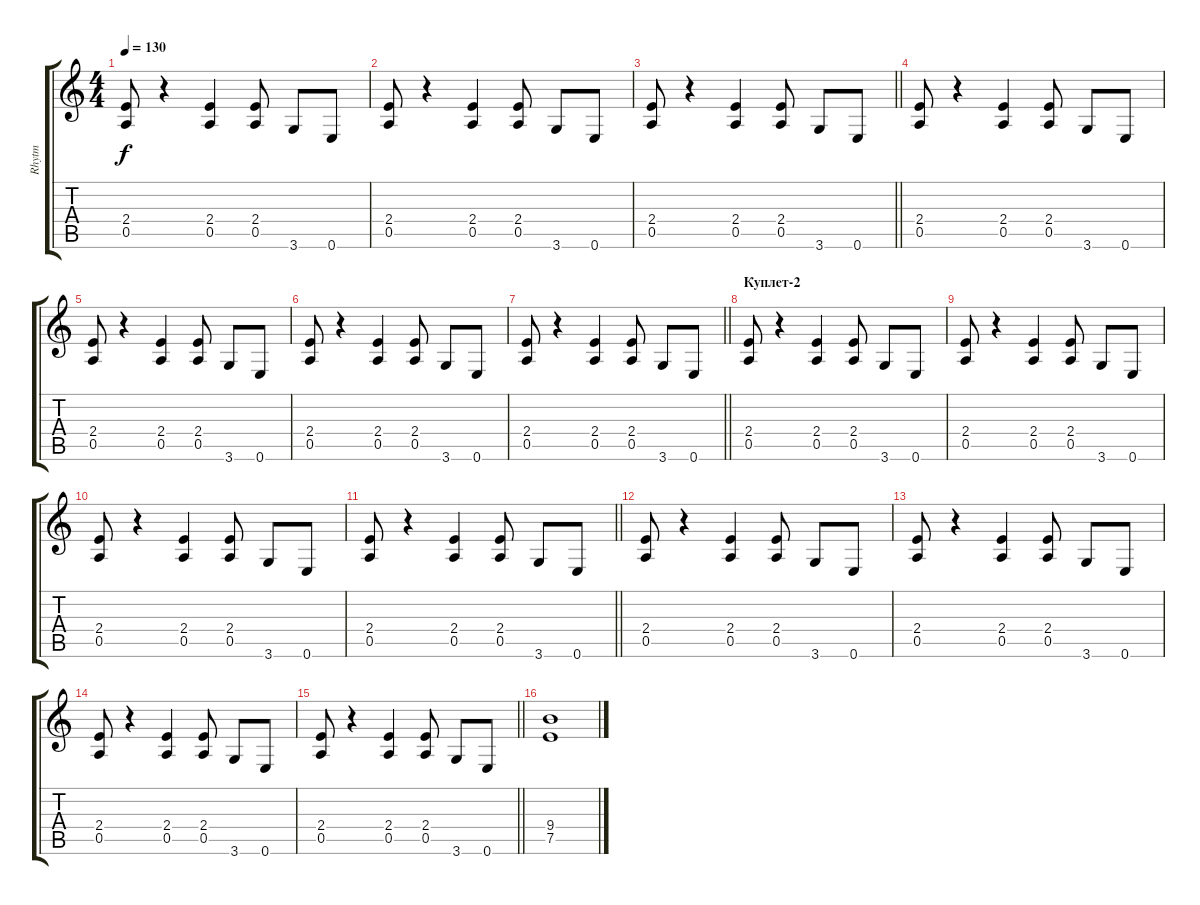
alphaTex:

\track ("Rhytm" "Rhytm") {instrument distortionguitar}
\staff {score tabs}
\tuning (E4 B3 G3 D3 A2 E2) {hide}
\ts (4 4)
\tempo 130
\clef g2
\ks c
(2.4 0.5).8{dy f} r.4 (2.4 0.5).4 (2.4 0.5).8 3.6.8 0.6.8 |
(2.4 0.5).8 r.4 (2.4 0.5).4 (2.4 0.5).8 3.6.8 0.6.8 |
\barLineRight lightlight
(2.4 0.5).8 r.4 (2.4 0.5).4 (2.4 0.5).8 3.6.8 0.6.8 |
(2.4 0.5).8 r.4 (2.4 0.5).4 (2.4 0.5).8 3.6.8 0.6.8 |
(2.4 0.5).8 r.4 (2.4 0.5).4 (2.4 0.5).8 3.6.8 0.6.8 |
(2.4 0.5).8 r.4 (2.4 0.5).4 (2.4 0.5).8 3.6.8 0.6.8 |
\barLineRight lightlight
(2.4 0.5).8 r.4 (2.4 0.5).4 (2.4 0.5).8 3.6.8 0.6.8 |
\section ("" "Куплет-2")
(2.4 0.5).8 r.4 (2.4 0.5).4 (2.4 0.5).8 3.6.8 0.6.8 |
(2.4 0.5).8 r.4 (2.4 0.5).4 (2.4 0.5).8 3.6.8 0.6.8 |
(2.4 0.5).8 r.4 (2.4 0.5).4 (2.4 0.5).8 3.6.8 0.6.8 |
\barLineRight lightlight
(2.4 0.5).8 r.4 (2.4 0.5).4 (2.4 0.5).8 3.6.8 0.6.8 |
(2.4 0.5).8 r.4 (2.4 0.5).4 (2.4 0.5).8 3.6.8 0.6.8 |
(2.4 0.5).8 r.4 (2.4 0.5).4 (2.4 0.5).8 3.6.8 0.6.8 |
(2.4 0.5).8 r.4 (2.4 0.5).4 (2.4 0.5).8 3.6.8 0.6.8 |
\barLineRight lightlight
(2.4 0.5).8 r.4 (2.4 0.5).4 (2.4 0.5).8 3.6.8 0.6.8 |
(9.4 7.5).1
